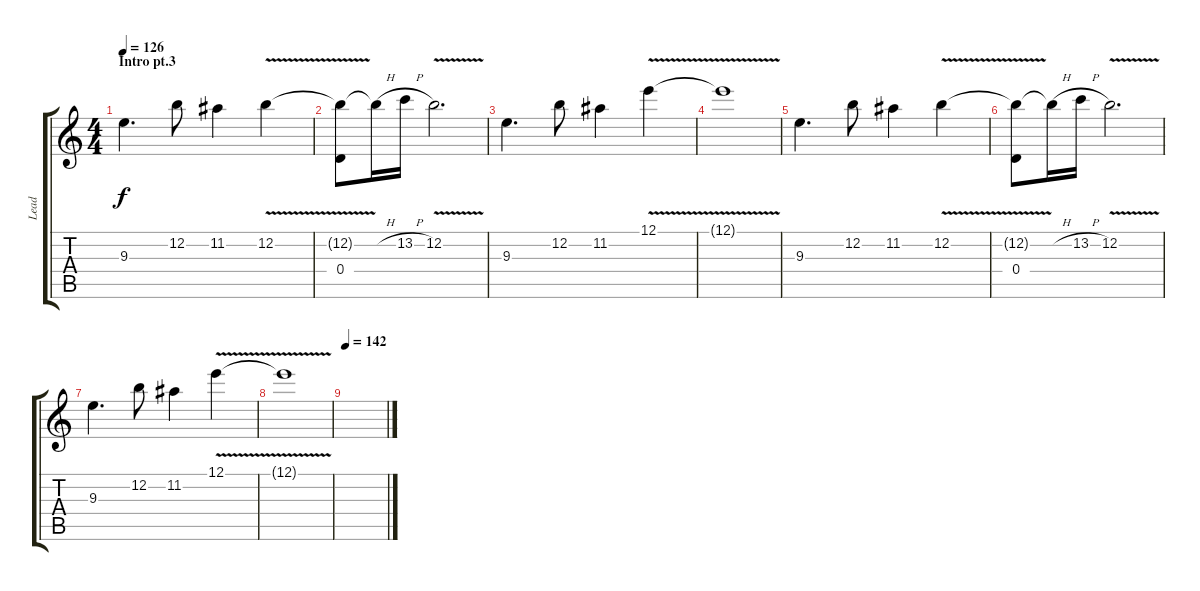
\track ("Lead" "Lead") {instrument distortionguitar}
\staff {score tabs}
\tuning (E4 B3 G3 D3 A2 E2) {hide}
\ts (4 4)
\section ("" "Intro pt.3")
\tempo 126
\clef g2
\ks c
9.3.4{d dy f} 12.2.8 11.2.4 12.2{v}.4 |
(12.2{t} 0.4).8 12.2{h t}.16 13.2{h}.16 12.2{v}.2{d} |
9.3.4{d} 12.2.8 11.2.4 12.1{v}.4 |
12.1{t}.1 |
9.3.4{d} 12.2.8 11.2.4 12.2{v}.4 |
(12.2{t} 0.4).8 12.2{h t}.16 13.2{h}.16 12.2{v}.2{d} |
9.3.4{d} 12.2.8 11.2.4 12.1{v}.4 |
12.1{t}.1 |
\tempo 142
